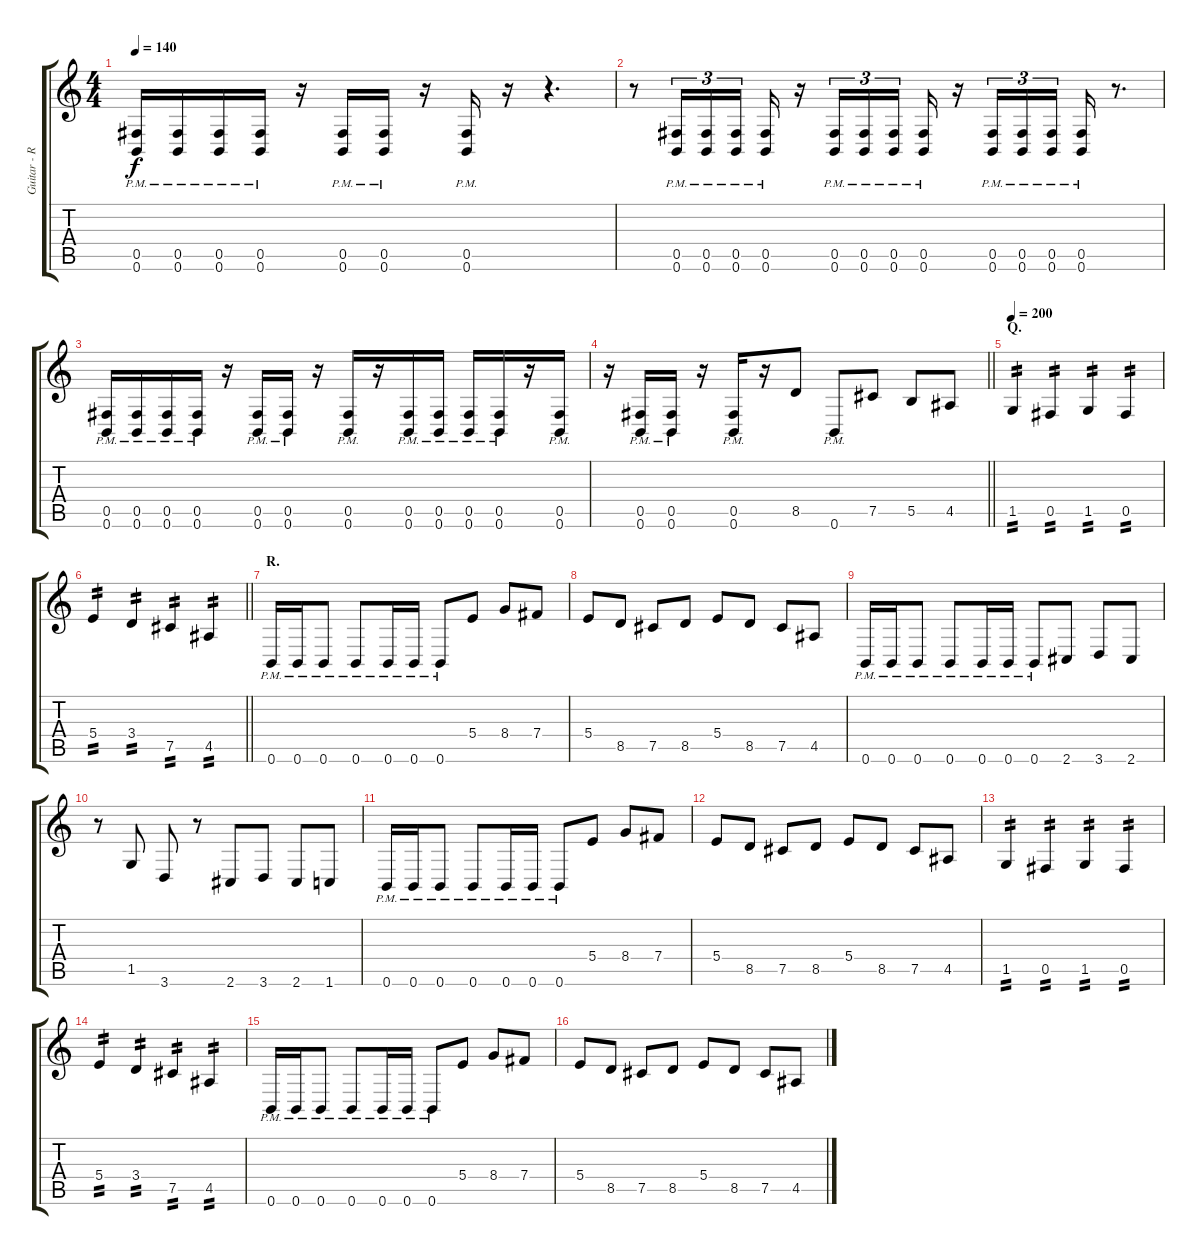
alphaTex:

\track ("Guitar - Right" "Guitar - R") {instrument distortionguitar}
\staff {score tabs}
\tuning (Db4 Ab3 E3 B2 Gb2 B1) {hide}
\ts (4 4)
\tempo 140
\clef g2
\ks c
(0.5{pm} 0.6{pm}).16{dy f} (0.5{pm} 0.6{pm}).16 (0.5{pm} 0.6{pm}).16 (0.5{pm} 0.6{pm}).16 r.16 (0.5{pm} 0.6{pm}).16 (0.5{pm} 0.6{pm}).16 r.16 (0.5{pm} 0.6{pm}).16 r.16 r.4{d} |
r.8 (0.5{pm} 0.6{pm}).16{tu (3 2)} (0.5{pm} 0.6{pm}).16{tu (3 2)} (0.5{pm} 0.6{pm}).16{tu (3 2)} (0.5{pm} 0.6{pm}).16 r.16 (0.5{pm} 0.6{pm}).16{tu (3 2)} (0.5{pm} 0.6{pm}).16{tu (3 2)} (0.5{pm} 0.6{pm}).16{tu (3 2)} (0.5{pm} 0.6{pm}).16 r.16 (0.5{pm} 0.6{pm}).16{tu (3 2)} (0.5{pm} 0.6{pm}).16{tu (3 2)} (0.5{pm} 0.6{pm}).16{tu (3 2)} (0.5{pm} 0.6{pm}).16 r.8{d} |
(0.5{pm} 0.6{pm}).16 (0.5{pm} 0.6{pm}).16 (0.5{pm} 0.6{pm}).16 (0.5{pm} 0.6{pm}).16 r.16 (0.5{pm} 0.6{pm}).16 (0.5{pm} 0.6{pm}).16 r.16 (0.5{pm} 0.6{pm}).16 r.16 (0.5{pm} 0.6{pm}).16 (0.5{pm} 0.6{pm}).16 (0.5{pm} 0.6{pm}).16 (0.5{pm} 0.6{pm}).16 r.16 (0.5{pm} 0.6{pm}).16 |
\barLineRight lightlight
r.16 (0.5{pm} 0.6{pm}).16 (0.5{pm} 0.6{pm}).16 r.16 (0.5{pm} 0.6{pm}).16 r.16 8.5.8 0.6{pm}.8 7.5.8 5.5.8 4.5.8 |
\section ("" "Q.")
\tempo 200
1.5.4{tp 2} 0.5.4{tp 2} 1.5.4{tp 2} 0.5.4{tp 2} |
\barLineRight lightlight
5.4.4{tp 2} 3.4.4{tp 2} 7.5.4{tp 2} 4.5.4{tp 2} |
\section ("" "R.")
0.6{pm}.16 0.6{pm}.16 0.6{pm}.8 0.6{pm}.8 0.6{pm}.16 0.6{pm}.16 0.6{pm}.8 5.4.8 8.4.8 7.4.8 |
5.4.8 8.5.8 7.5.8 8.5.8 5.4.8 8.5.8 7.5.8 4.5.8 |
0.6{pm}.16 0.6{pm}.16 0.6{pm}.8 0.6{pm}.8 0.6{pm}.16 0.6{pm}.16 0.6{pm}.8 2.6.8 3.6.8 2.6.8 |
r.8 1.5.8 3.6.8 r.8 2.6.8 3.6.8 2.6.8 1.6.8 |
0.6{pm}.16 0.6{pm}.16 0.6{pm}.8 0.6{pm}.8 0.6{pm}.16 0.6{pm}.16 0.6{pm}.8 5.4.8 8.4.8 7.4.8 |
5.4.8 8.5.8 7.5.8 8.5.8 5.4.8 8.5.8 7.5.8 4.5.8 |
1.5.4{tp 2} 0.5.4{tp 2} 1.5.4{tp 2} 0.5.4{tp 2} |
5.4.4{tp 2} 3.4.4{tp 2} 7.5.4{tp 2} 4.5.4{tp 2} |
0.6{pm}.16 0.6{pm}.16 0.6{pm}.8 0.6{pm}.8 0.6{pm}.16 0.6{pm}.16 0.6{pm}.8 5.4.8 8.4.8 7.4.8 |
5.4.8 8.5.8 7.5.8 8.5.8 5.4.8 8.5.8 7.5.8 4.5.8
